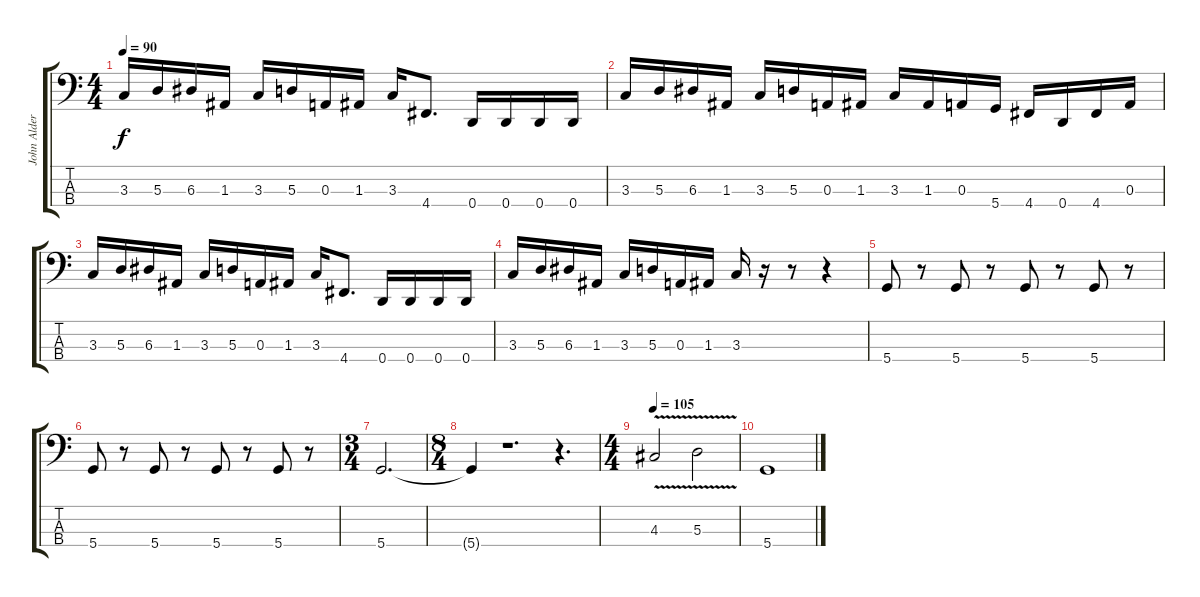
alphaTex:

\track ("John Alderete" "John Alder") {instrument electricbassfinger}
\staff {score tabs}
\tuning (G2 D2 A1 D1) {hide}
\ts (4 4)
\tempo 90
\clef f4
\ks c
3.3.16{dy f} 5.3.16 6.3.16 1.3.16 3.3.16 5.3.16 0.3.16 1.3.16 3.3.16 4.4.8{d} 0.4.16 0.4.16 0.4.16 0.4.16 |
3.3.16 5.3.16 6.3.16 1.3.16 3.3.16 5.3.16 0.3.16 1.3.16 3.3.16 1.3.16 0.3.16 5.4.16 4.4.16 0.4.16 4.4.16 0.3.16 |
3.3.16 5.3.16 6.3.16 1.3.16 3.3.16 5.3.16 0.3.16 1.3.16 3.3.16 4.4.8{d} 0.4.16 0.4.16 0.4.16 0.4.16 |
3.3.16 5.3.16 6.3.16 1.3.16 3.3.16 5.3.16 0.3.16 1.3.16 3.3.16 r.16 r.8 r.4 |
5.4.8 r.8 5.4.8 r.8 5.4.8 r.8 5.4.8 r.8 |
5.4.8 r.8 5.4.8 r.8 5.4.8 r.8 5.4.8 r.8 |
\ts (3 4)
5.4.2{d} |
\ts (8 4)
5.4{t}.4 r.1{d} r.4{d} |
\ts (4 4)
\tempo 105
4.3{v}.2 5.3{v}.2 |
5.4.1
